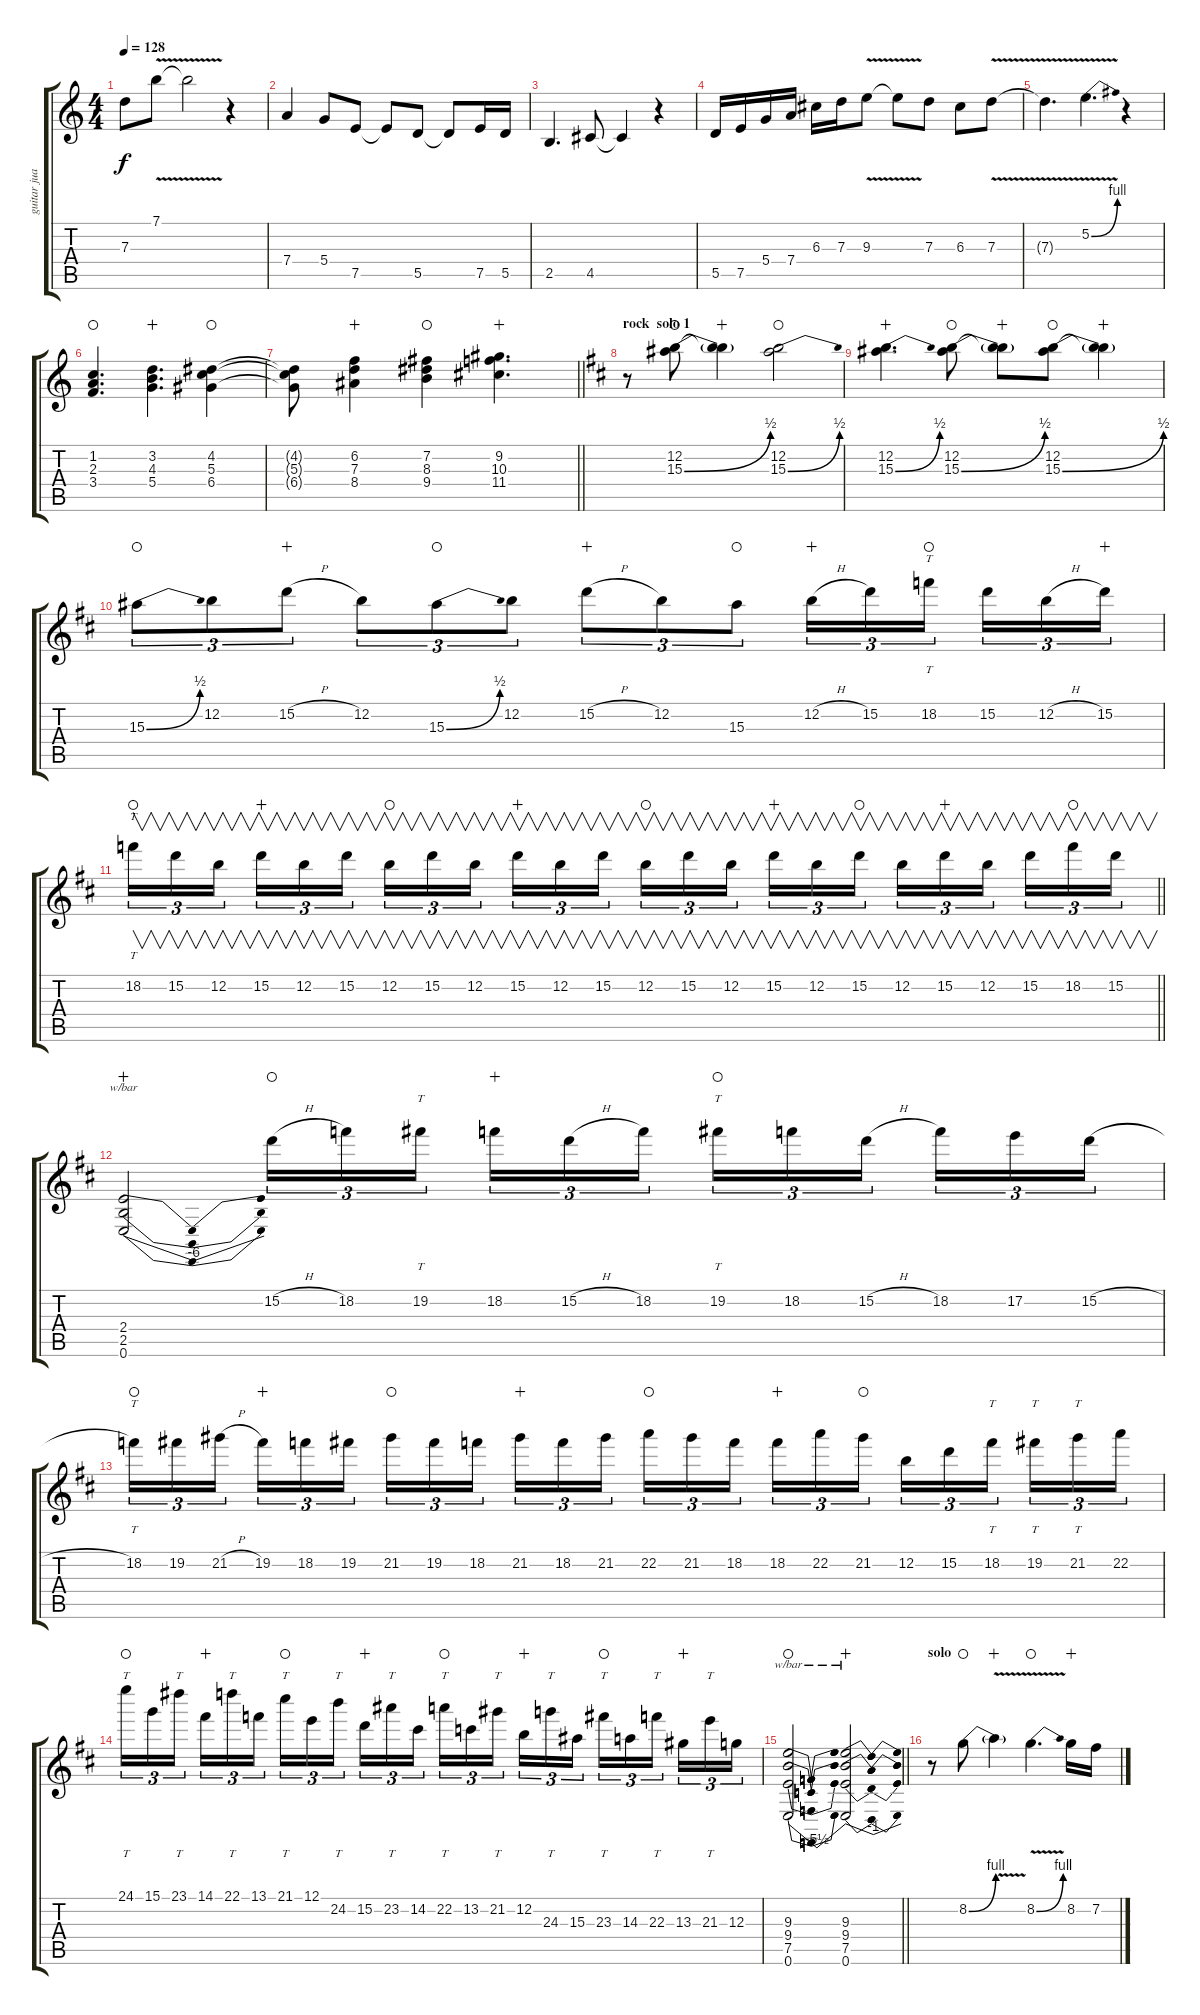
\track ("guitar juane" "guitar jua") {instrument distortionguitar}
\staff {score tabs}
\tuning (E4 B3 G3 D3 A2 E2) {hide}
\ts (4 4)
\tempo 128
\clef g2
\ks c
7.3{t}.8{dy f} 7.1{v}.8 7.1{t}.2 r.4 |
7.4.4 5.4.8 7.5.8 7.5{t}.8 5.5.8 5.5{t}.8 7.5.16 5.5.16 |
2.5.4{d} 4.5.8 4.5{t}.4 r.4 |
5.5.16 7.5.16 5.4.16 7.4.16 6.3.16 7.3.16 9.3{v}.8 9.3{t}.8 7.3.8 6.3.8 7.3{v}.8 |
7.3{t}.4{d} 5.2{be (bend 0 0 60 4) v}.4{d} r.4 |
(1.2 2.3 3.4).4{d waho} (3.2 4.3 5.4).4{d wahc} (4.2 5.3 6.4).4{waho} |
\barLineRight lightlight
(4.2{t} 5.3{t} 6.4{t}).8 (6.2 7.3 8.4).4{wahc} (7.2 8.3 9.4).4{waho} (9.2 10.3 11.4).4{d wahc} |
\section ("" "rock  solo 1")
\ks bminor
r.8 (12.2 15.3{be (bend 0 0 60 2)}).8{waho} (12.2{t} 15.3{t}).4{wahc} (12.2 15.3{be (bend 0 0 60 2)}).2{waho} |
(12.2 15.3{be (bend 0 0 60 2)}).4{d wahc} (12.2 15.3{be (bend 0 0 60 2)}).8{waho} (12.2{t} 15.3{t}).8{wahc} (12.2 15.3{be (bend 0 0 60 2)}).8{waho} (12.2{t} 15.3{t}).4{wahc} |
15.3{be (bend 0 0 60 2)}.8{tu (3 2) waho} 12.2.8{tu (3 2)} 15.2{h}.8{tu (3 2) wahc} 12.2.8{tu (3 2)} 15.3{be (bend 0 0 60 2)}.8{tu (3 2) waho} 12.2.8{tu (3 2)} 15.2{h}.8{tu (3 2) wahc} 12.2.8{tu (3 2)} 15.3.8{tu (3 2) waho} 12.2{h}.16{tu (3 2) wahc} 15.2.16{tu (3 2)} 18.2.16{tt tu (3 2) waho beam splitsecondary} 15.2.16{tu (3 2)} 12.2{h}.16{tu (3 2)} 15.2.16{tu (3 2) wahc} |
\barLineRight lightlight
18.2.16{v tt tu (3 2) waho} 15.2.16{v tu (3 2)} 12.2.16{v tu (3 2) beam splitsecondary} 15.2.16{v tu (3 2) wahc} 12.2.16{v tu (3 2)} 15.2.16{v tu (3 2)} 12.2.16{v tu (3 2) waho} 15.2.16{v tu (3 2)} 12.2.16{v tu (3 2) beam splitsecondary} 15.2.16{v tu (3 2) wahc} 12.2.16{v tu (3 2)} 15.2.16{v tu (3 2)} 12.2.16{v tu (3 2) waho} 15.2.16{v tu (3 2)} 12.2.16{v tu (3 2) beam splitsecondary} 15.2.16{v tu (3 2) wahc} 12.2.16{v tu (3 2)} 15.2.16{v tu (3 2) waho} 12.2.16{v tu (3 2)} 15.2.16{v tu (3 2) wahc} 12.2.16{v tu (3 2) beam splitsecondary} 15.2.16{v tu (3 2)} 18.2.16{v tu (3 2) waho} 15.2.16{v tu (3 2)} |
(2.4 2.5 0.6).2{tbe (dip default 0 0 30 -24 60 0) wahc} 15.2{h}.16{tu (3 2) waho} 18.2.16{tu (3 2)} 19.2.16{tt tu (3 2) beam splitsecondary} 18.2.16{tu (3 2) wahc} 15.2{h}.16{tu (3 2)} 18.2.16{tu (3 2)} 19.2.16{tt tu (3 2) waho} 18.2.16{tu (3 2)} 15.2{h}.16{tu (3 2) beam splitsecondary} 18.2.16{tu (3 2)} 17.2.16{tu (3 2)} 15.2{h}.16{tu (3 2)} |
18.2.16{tt tu (3 2) waho} 19.2.16{tu (3 2)} 21.2{h}.16{tu (3 2) beam splitsecondary} 19.2.16{tu (3 2) wahc} 18.2.16{tu (3 2)} 19.2.16{tu (3 2)} 21.2.16{tu (3 2) waho} 19.2.16{tu (3 2)} 18.2.16{tu (3 2) beam splitsecondary} 21.2.16{tu (3 2) wahc} 18.2.16{tu (3 2)} 21.2.16{tu (3 2)} 22.2.16{tu (3 2) waho} 21.2.16{tu (3 2)} 18.2.16{tu (3 2) beam splitsecondary} 18.2.16{tu (3 2) wahc} 22.2.16{tu (3 2)} 21.2.16{tu (3 2) waho} 12.2.16{tu (3 2)} 15.2.16{tu (3 2)} 18.2.16{tt tu (3 2) beam splitsecondary} 19.2.16{tt tu (3 2)} 21.2.16{tt tu (3 2)} 22.2.16{tu (3 2)} |
24.1.16{tt tu (3 2) waho} 15.1.16{tu (3 2)} 23.1.16{tt tu (3 2) beam splitsecondary} 14.1.16{tu (3 2) wahc} 22.1.16{tt tu (3 2)} 13.1.16{tu (3 2)} 21.1.16{tt tu (3 2) waho} 12.1.16{tu (3 2)} 24.2.16{tt tu (3 2) beam splitsecondary} 15.2.16{tu (3 2) wahc} 23.2.16{tt tu (3 2)} 14.2.16{tu (3 2)} 22.2.16{tt tu (3 2) waho} 13.2.16{tu (3 2)} 21.2.16{tt tu (3 2) beam splitsecondary} 12.2.16{tu (3 2) wahc} 24.3.16{tt tu (3 2)} 15.3.16{tu (3 2)} 23.3.16{tt tu (3 2) waho} 14.3.16{tu (3 2)} 22.3.16{tt tu (3 2) beam splitsecondary} 13.3.16{tu (3 2) wahc} 21.3.16{tt tu (3 2)} 12.3.16{tu (3 2)} |
\barLineRight lightlight
(9.3 9.4 7.5 0.6).2{tbe (dip default 0 0 30 -22 60 0) waho} (9.3 9.4 7.5 0.6).2{tbe (dip default 0 0 30 -4 60 0) wahc} |
\section ("" "solo")
r.8 8.2{be (bend 0 0 60 4)}.8{waho} 8.2{v t}.4{wahc} 8.2{be (bend 0 0 60 4) v}.4{d waho} 8.2.16{wahc} 7.2.16
